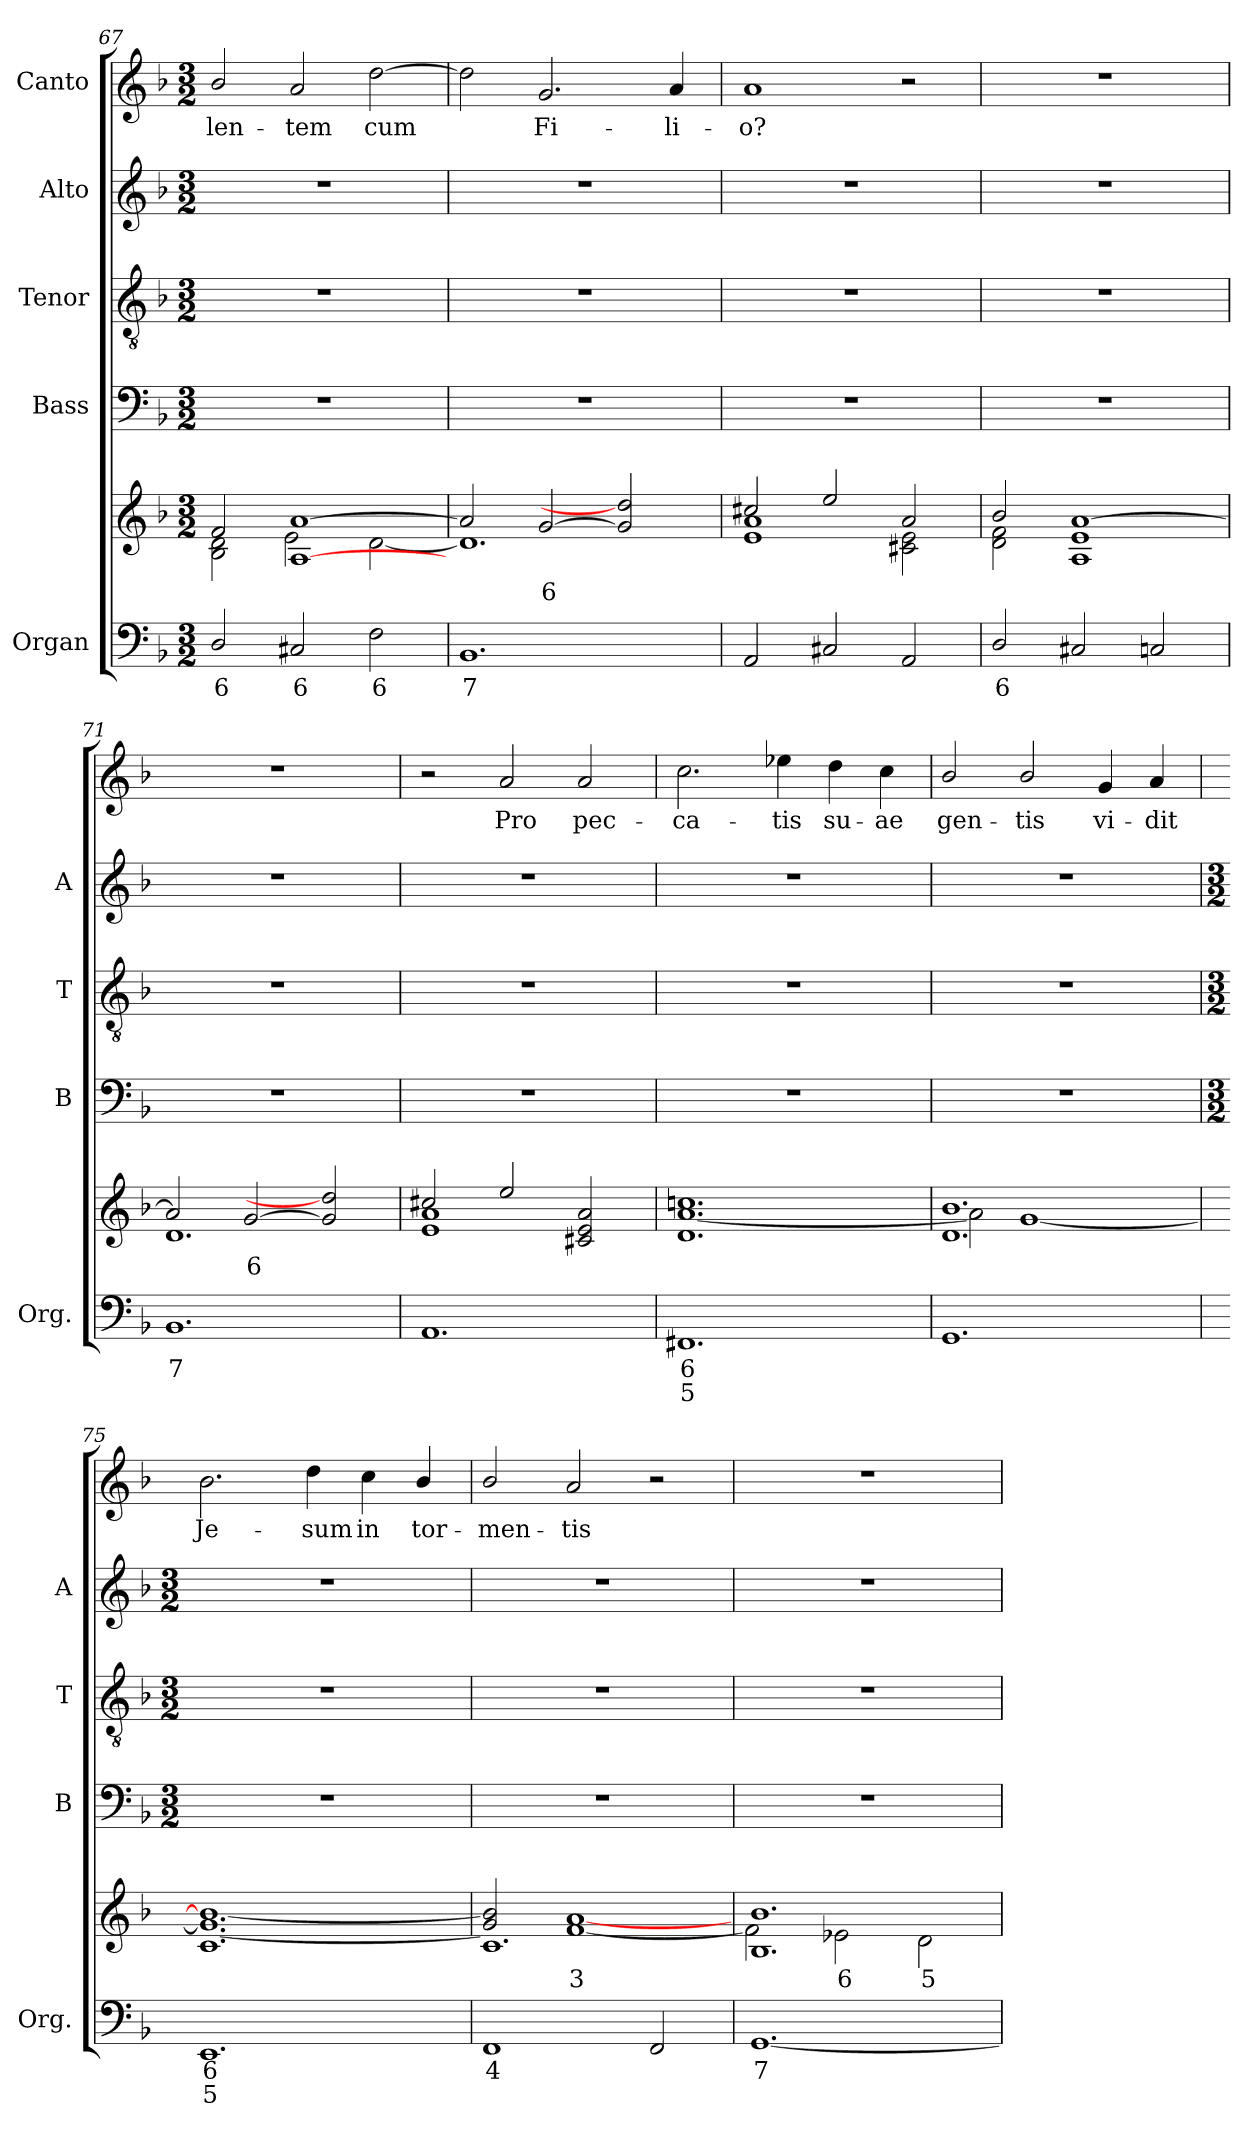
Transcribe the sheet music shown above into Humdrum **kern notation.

**kern	**text	**text	**kern	**text	**kern	**kern	**kern	**kern	**text
*part5	*part5	*part5	*part5	*part5	*part4	*part3	*part2	*part1	*part1
*staff6	*staff6	*staff6	*staff5	*staff5	*staff4	*staff3	*staff2	*staff1	*staff1
*I"Organ	*	*	*	*	*I"Bass	*I"Tenor	*I"Alto	*I"Canto	*
*I'Org.	*	*	*	*	*I'B	*I'T	*I'A	*	*
*clefF4	*	*	*clefG2	*	*clefF4	*clefGv2	*clefG2	*clefG2	*
*k[b-]	*	*	*k[b-]	*	*k[b-]	*k[b-]	*k[b-]	*k[b-]	*
*F:	*	*	*F:	*	*F:	*F:	*F:	*F:	*
*M3/2	*	*	*M3/2	*	*M3/2	*M3/2	*M3/2	*M3/2	*
=67	=67	=67	=67	=67	=67	=67	=67	=67	=67
!	!LO:LY:b	!	!	!	!	!	!	!	!LO:LY:b
*	*	*	*^	*	*	*	*	*	*
2D/	6	.	2f/	2B-\ 2d\	.	1.r	1.r	1.r	2b-/	-len-
!	!LO:LY:b	!	!	!	!	!	!	!	!	!LO:LY:b
2C#X	6	.	[1A/ [1a/	2e\	.	.	.	.	2a	-tem
!	!LO:LY:b	!	!	!	!	!	!	!	!	!LO:LY:b
2F	6	.	.	[2d\	.	.	.	.	[2dd	cum
=68	=68	=68	=68	=68	=68	=68	=68	=68	=68	=68
!	!LO:LY:b	!	!	!	!	!	!	!	!	!
1.BB-	7	.	2a/]	1.d\]	.	1.r	1.r	1.r	2dd]	.
!	!	!	!	!	!LO:LY:b	!	!	!	!	!LO:LY:b
.	.	.	[2g/	.	6	.	.	.	2.g	Fi-
.	.	.	2g/] 2dd/]	.	.	.	.	.	.	.
!	!	!	!	!	!	!	!	!	!	!LO:LY:b
.	.	.	.	.	.	.	.	.	4a	-li-
=69	=69	=69	=69	=69	=69	=69	=69	=69	=69	=69
!	!	!	!	!	!	!	!	!	!	!LO:LY:b
2AA	.	.	2cc#X/	1e\ 1a\	.	1.r	1.r	1.r	1a	-o?
2C#X	.	.	2ee/	.	.	.	.	.	.	.
2AA	.	.	2a/	2c#X\ 2e\	.	.	.	.	2r	.
=70	=70	=70	=70	=70	=70	=70	=70	=70	=70	=70
!	!LO:LY:b	!	!	!	!	!	!	!	!LO:N:vis=1	!
2D/	6	.	2b-/	2d\ 2f\	.	1.r	1.r	1.r	1.r	.
2C#X	.	.	[1a/	1A\ 1e\	.	.	.	.	.	.
2Cn	.	.	.	.	.	.	.	.	.	.
=71	=71	=71	=71	=71	=71	=71	=71	=71	=71	=71
!	!LO:LY:b	!	!	!	!	!	!	!	!LO:N:vis=1	!
1.BB-	7	.	2a/]	1.d\	.	1.r	1.r	1.r	1.r	.
!	!	!	!	!	!LO:LY:b	!	!	!	!	!
.	.	.	[2g/	.	6	.	.	.	.	.
.	.	.	2g/] 2dd/]	.	.	.	.	.	.	.
=72	=72	=72	=72	=72	=72	=72	=72	=72	=72	=72
1.AA	.	.	2cc#X/	1e\ 1a\	.	1.r	1.r	1.r	2r	.
!	!	!	!	!	!	!	!	!	!	!LO:LY:b
.	.	.	2ee/	.	.	.	.	.	2a	Pro
!	!	!	!	!	!	!	!	!	!	!LO:LY:b
.	.	.	2c#X/ 2e/ 2a/	2ryy	.	.	.	.	2a	pec-
=73	=73	=73	=73	=73	=73	=73	=73	=73	=73	=73
!	!LO:LY:b	!LO:LY:b	!	!	!	!	!	!	!	!LO:LY:b
1.FF#X	6	5	1.d/ 1.ccn/	[1.a\	.	1.r	1.r	1.r	2.cc	-ca-
!	!	!	!	!	!	!	!	!	!	!LO:LY:b
.	.	.	.	.	.	.	.	.	4ee-X	-tis
!	!	!	!	!	!	!	!	!	!	!LO:LY:b
.	.	.	.	.	.	.	.	.	4dd	su-
!	!	!	!	!	!	!	!	!	!	!LO:LY:b
.	.	.	.	.	.	.	.	.	4cc	-ae
=74	=74	=74	=74	=74	=74	=74	=74	=74	=74	=74
!	!	!	!	!	!	!	!	!	!	!LO:LY:b
1.GG	.	.	1.d/ 1.b-/	2a\]	.	1.r	1.r	1.r	2b-/	gen-
!	!	!	!	!	!	!	!	!	!	!LO:LY:b
.	.	.	.	[1g\	.	.	.	.	2b-/	-tis
!	!	!	!	!	!	!	!	!	!	!LO:LY:b
.	.	.	.	.	.	.	.	.	4g	vi-
!	!	!	!	!	!	!	!	!	!	!LO:LY:b
.	.	.	.	.	.	.	.	.	4a	-dit
!!LO:LB:g=z
=75	=75	=75	=75	=75	=75	=75	=75	=75	=75	=75
*	*	*	*	*	*	*M3/2	*M3/2	*M3/2	*	*
!	!LO:LY:b	!LO:LY:b	!	!	!	!	!	!	!	!LO:LY:b
1.EE	6	5	1.c/	1.g\_ 1.b-\_	.	1.r	1.r	1.r	2.b-	Je-
!	!	!	!	!	!	!	!	!	!	!LO:LY:b
.	.	.	.	.	.	.	.	.	4dd	-sum
!	!	!	!	!	!	!	!	!	!	!LO:LY:b
.	.	.	.	.	.	.	.	.	4cc	in
!	!	!	!	!	!	!	!	!	!	!LO:LY:b
.	.	.	.	.	.	.	.	.	4b-/	tor-
=76	=76	=76	=76	=76	=76	=76	=76	=76	=76	=76
!	!LO:LY:b	!	!	!	!	!	!	!	!	!LO:LY:b
1FF	4	.	1.c/	2g/] 2b-/]	.	1.r	1.r	1.r	2b-/	-men-
!	!	!	!	!	!LO:LY:b	!	!	!	!	!LO:LY:b
.	.	.	.	[1f\ [1a\	3	.	.	.	2a	-tis
2FF	.	.	.	.	.	.	.	.	2r	.
=77	=77	=77	=77	=77	=77	=77	=77	=77	=77	=77
!	!LO:LY:b	!	!	!	!	!	!	!	!LO:N:vis=1	!
[1.GG	7	.	1.B-/ 1.b-/	2f\]	.	1.r	1.r	1.r	1.r	.
!	!	!	!	!	!LO:LY:b	!	!	!	!	!
.	.	.	.	2e-X\	6	.	.	.	.	.
!	!	!	!	!	!LO:LY:b	!	!	!	!	!
.	.	.	.	2d\	5	.	.	.	.	.
*	*	*	*v	*v	*	*	*	*	*	*
=	=	=	=	=	=	=	=	=	=
*-	*-	*-	*-	*-	*-	*-	*-	*-	*-
